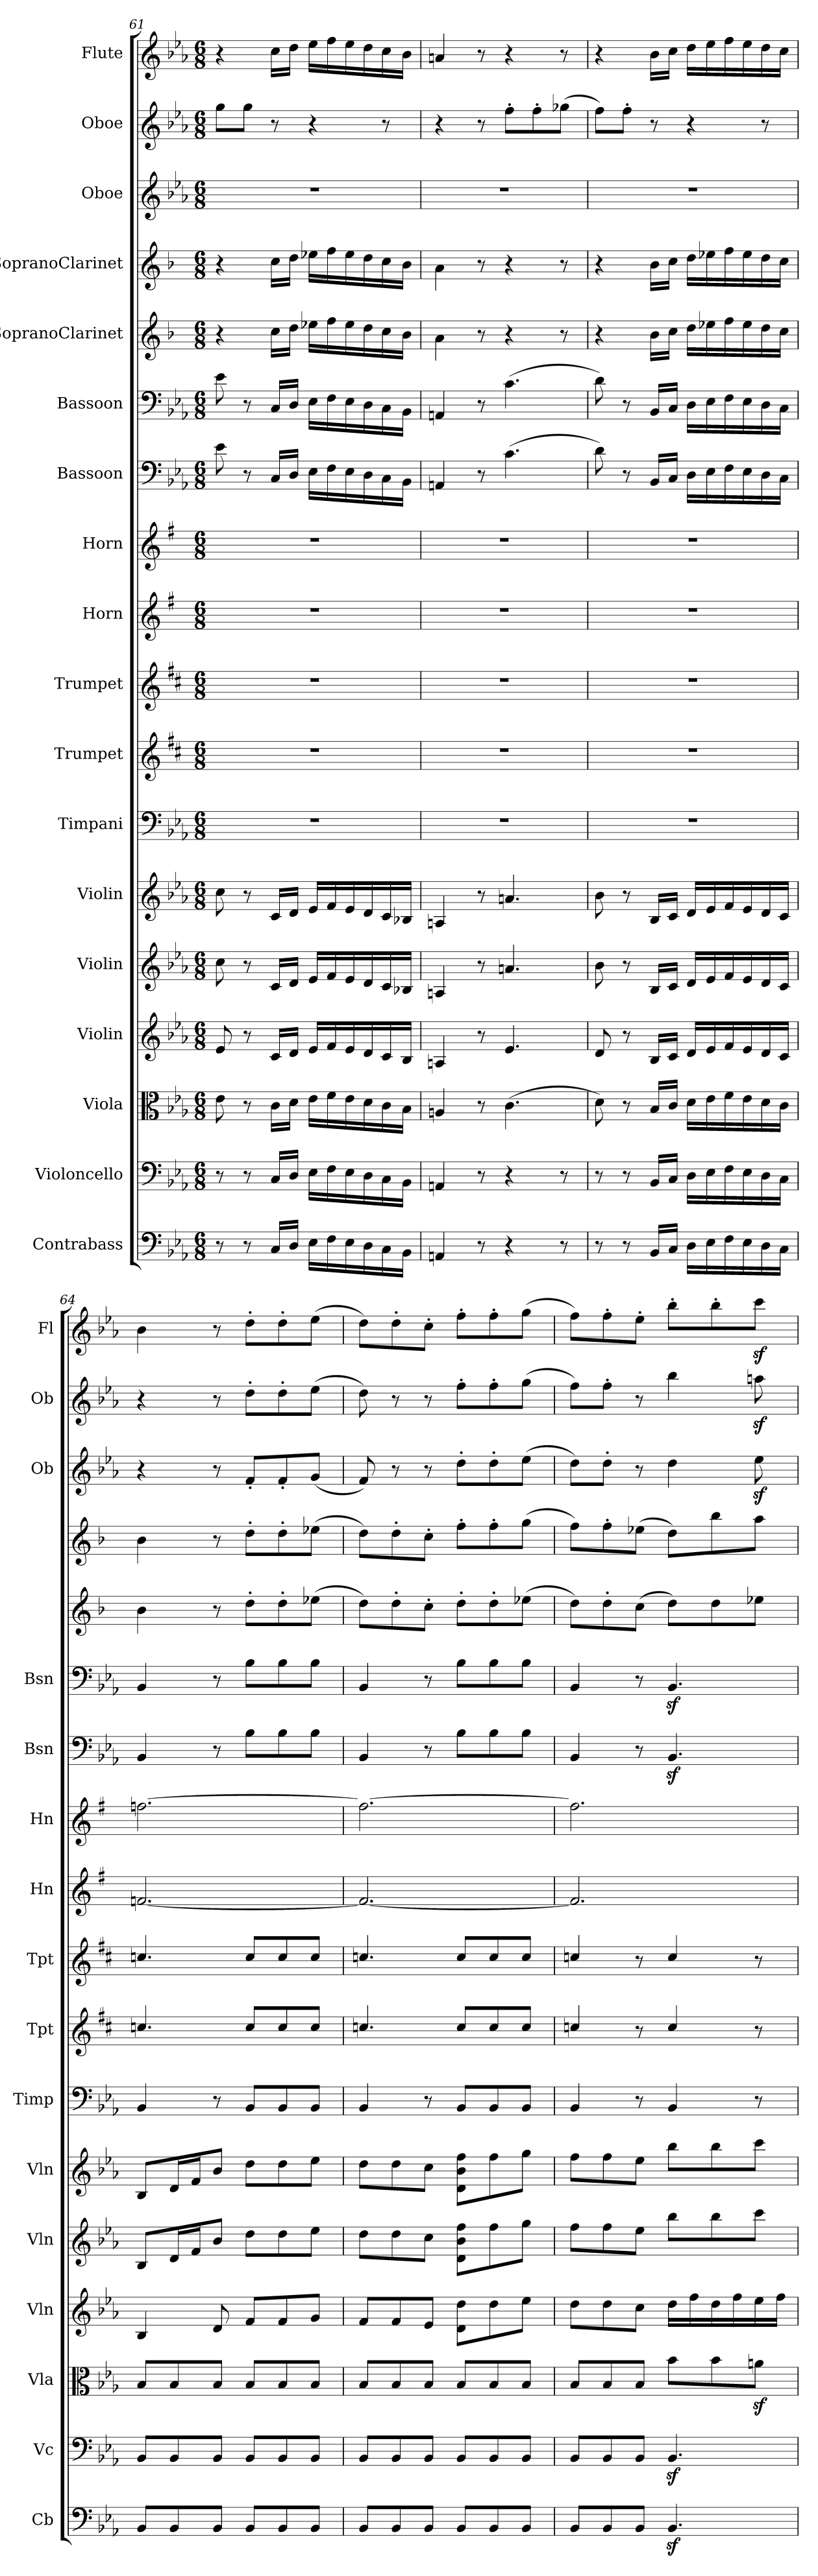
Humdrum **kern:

**kern	**kern	**kern	**kern	**kern	**kern	**kern	**kern	**kern	**kern	**kern	**kern	**kern	**kern	**kern	**kern	**kern	**kern
*part18	*part17	*part16	*part15	*part14	*part13	*part12	*part11	*part10	*part9	*part8	*part7	*part6	*part5	*part4	*part3	*part2	*part1
*staff18	*staff17	*staff16	*staff15	*staff14	*staff13	*staff12	*staff11	*staff10	*staff9	*staff8	*staff7	*staff6	*staff5	*staff4	*staff3	*staff2	*staff1
*I"Contrabass	*I"Violoncello	*I"Viola	*I"Violin	*I"Violin	*I"Violin	*I"Timpani	*I"Trumpet	*I"Trumpet	*I"Horn	*I"Horn	*I"Bassoon	*I"Bassoon	*I"SopranoClarinet	*I"SopranoClarinet	*I"Oboe	*I"Oboe	*I"Flute
*I'Cb	*I'Vc	*I'Vla	*I'Vln	*I'Vln	*I'Vln	*I'Timp	*I'Tpt	*I'Tpt	*I'Hn	*I'Hn	*I'Bsn	*I'Bsn	*	*	*I'Ob	*I'Ob	*I'Fl
*clefF4	*clefF4	*clefC3	*clefG2	*clefG2	*clefG2	*clefF4	*clefG2	*clefG2	*clefG2	*clefG2	*clefF4	*clefF4	*clefG2	*clefG2	*clefG2	*clefG2	*clefG2
*ITrd7c12	*	*	*	*	*	*	*ITrd1c2	*ITrd1c2	*ITrd4c7	*ITrd4c7	*	*	*	*	*	*	*
*k[b-e-a-]	*k[b-e-a-]	*k[b-e-a-]	*k[b-e-a-]	*k[b-e-a-]	*k[b-e-a-]	*k[b-e-a-]	*k[]	*k[]	*k[]	*k[]	*k[b-e-a-]	*k[b-e-a-]	*k[b-]	*k[b-]	*k[b-e-a-]	*k[b-e-a-]	*k[b-e-a-]
*M6/8	*M6/8	*M6/8	*M6/8	*M6/8	*M6/8	*M6/8	*M6/8	*M6/8	*M6/8	*M6/8	*M6/8	*M6/8	*M6/8	*M6/8	*M6/8	*M6/8	*M6/8
=61	=61	=61	=61	=61	=61	=61	=61	=61	=61	=61	=61	=61	=61	=61	=61	=61	=61
8r	8r	8e-\	8e-/	8cc\	8cc\	2.r	2.r	2.r	2.r	2.r	8e-\	8e-\	4r	4r	2.r	8gg\L	4r
8r	8r	8r	8r	8r	8r	.	.	.	.	.	8r	8r	.	.	.	8gg\J	.
16CC/LL	16C/LL	16c\LL	16c/LL	16c/LL	16c/LL	.	.	.	.	.	16C/LL	16C/LL	16cc\LL	16cc\LL	.	8r	16cc\LL
16DD/JJ	16D/JJ	16d\JJ	16d/JJ	16d/JJ	16d/JJ	.	.	.	.	.	16D/JJ	16D/JJ	16dd\JJ	16dd\JJ	.	.	16dd\JJ
16EE-\LL	16E-\LL	16e-\LL	16e-/LL	16e-/LL	16e-/LL	.	.	.	.	.	16E-\LL	16E-\LL	16ee-X\LL	16ee-X\LL	.	4r	16ee-\LL
16FF\	16F\	16f\	16f/	16f/	16f/	.	.	.	.	.	16F\	16F\	16ff\	16ff\	.	.	16ff\
16EE-\	16E-\	16e-\	16e-/	16e-/	16e-/	.	.	.	.	.	16E-\	16E-\	16ee-\	16ee-\	.	.	16ee-\
16DD\	16D\	16d\	16d/	16d/	16d/	.	.	.	.	.	16D\	16D\	16dd\	16dd\	.	.	16dd\
16CC\	16C\	16c\	16c/	16c/	16c/	.	.	.	.	.	16C\	16C\	16cc\	16cc\	.	8r	16cc\
16BBB-\JJ	16BB-\JJ	16B-\JJ	16B-/JJ	16B-X/JJ	16B-X/JJ	.	.	.	.	.	16BB-\JJ	16BB-\JJ	16b-\JJ	16b-\JJ	.	.	16b-\JJ
=62	=62	=62	=62	=62	=62	=62	=62	=62	=62	=62	=62	=62	=62	=62	=62	=62	=62
4AAAn/	4AAn/	4An/	4An/	4An/	4An/	2.r	2.r	2.r	2.r	2.r	4AAn/	4AAn/	4a\	4a\	2.r	4r	4an/
8r	8r	8r	8r	8r	8r	.	.	.	.	.	8r	8r	8r	8r	.	8r	8r
4r	4r	(>4.c\	4.e-/	4.an/	4.an/	.	.	.	.	.	(>4.c\	(>4.c\	4r	4r	.	8ff'\L	4r
.	.	.	.	.	.	.	.	.	.	.	.	.	.	.	.	8ff'\	.
8r	8r	.	.	.	.	.	.	.	.	.	.	.	8r	8r	.	(>8gg-X\J	8r
=63	=63	=63	=63	=63	=63	=63	=63	=63	=63	=63	=63	=63	=63	=63	=63	=63	=63
8r	8r	8d\)	8d/	8b-\	8b-\	2.r	2.r	2.r	2.r	2.r	8d\)	8d\)	4r	4r	2.r	8ff\L)	4r
8r	8r	8r	8r	8r	8r	.	.	.	.	.	8r	8r	.	.	.	8ff'\J	.
16BBB-/LL	16BB-/LL	16B-/LL	16B-/LL	16B-/LL	16B-/LL	.	.	.	.	.	16BB-/LL	16BB-/LL	16b-\LL	16b-\LL	.	8r	16b-\LL
16CC/JJ	16C/JJ	16c/JJ	16c/JJ	16c/JJ	16c/JJ	.	.	.	.	.	16C/JJ	16C/JJ	16cc\JJ	16cc\JJ	.	.	16cc\JJ
16DD\LL	16D\LL	16d\LL	16d/LL	16d/LL	16d/LL	.	.	.	.	.	16D\LL	16D\LL	16dd\LL	16dd\LL	.	4r	16dd\LL
16EE-\	16E-\	16e-\	16e-/	16e-/	16e-/	.	.	.	.	.	16E-\	16E-\	16ee-X\	16ee-X\	.	.	16ee-\
16FF\	16F\	16f\	16f/	16f/	16f/	.	.	.	.	.	16F\	16F\	16ff\	16ff\	.	.	16ff\
16EE-\	16E-\	16e-\	16e-/	16e-/	16e-/	.	.	.	.	.	16E-\	16E-\	16ee-\	16ee-\	.	.	16ee-\
16DD\	16D\	16d\	16d/	16d/	16d/	.	.	.	.	.	16D\	16D\	16dd\	16dd\	.	8r	16dd\
16CC\JJ	16C\JJ	16c\JJ	16c/JJ	16c/JJ	16c/JJ	.	.	.	.	.	16C\JJ	16C\JJ	16cc\JJ	16cc\JJ	.	.	16cc\JJ
=64	=64	=64	=64	=64	=64	=64	=64	=64	=64	=64	=64	=64	=64	=64	=64	=64	=64
8BBB-/L	8BB-/L	8B-/L	4B-/	8B-/L	8B-/L	4BB-/	4.b-X/	4.b-X/	[2.B-X/	[2.b-X\	4BB-/	4BB-/	4b-\	4b-\	4r	4r	4b-\
8BBB-/	8BB-/	8B-/	.	16d/L	16d/L	.	.	.	.	.	.	.	.	.	.	.	.
.	.	.	.	16f/J	16f/J	.	.	.	.	.	.	.	.	.	.	.	.
8BBB-/J	8BB-/J	8B-/J	8d/	8b-/J	8b-/J	8r	.	.	.	.	8r	8r	8r	8r	8r	8r	8r
8BBB-/L	8BB-/L	8B-/L	8f/L	8dd\L	8dd\L	8BB-/L	8b-/L	8b-/L	.	.	8B-\L	8B-\L	8dd'\L	8dd'\L	8f'/L	8dd'\L	8dd'\L
8BBB-/	8BB-/	8B-/	8f/	8dd\	8dd\	8BB-/	8b-/	8b-/	.	.	8B-\	8B-\	8dd'\	8dd'\	8f'/	8dd'\	8dd'\
8BBB-/J	8BB-/J	8B-/J	8g/J	8ee-\J	8ee-\J	8BB-/J	8b-/J	8b-/J	.	.	8B-\J	8B-\J	(>8ee-X\J	(>8ee-X\J	(<8g/J	(>8ee-\J	(>8ee-\J
=65	=65	=65	=65	=65	=65	=65	=65	=65	=65	=65	=65	=65	=65	=65	=65	=65	=65
8BBB-/L	8BB-/L	8B-/L	8f/L	8dd\L	8dd\L	4BB-/	4.b-X/	4.b-X/	2.B-/_	2.b-\_	4BB-/	4BB-/	8dd\L)	8dd\L)	8f/)	8dd\)	8dd\L)
8BBB-/	8BB-/	8B-/	8f/	8dd\	8dd\	.	.	.	.	.	.	.	8dd'\	8dd'\	8r	8r	8dd'\
8BBB-/J	8BB-/J	8B-/J	8e-/J	8cc\J	8cc\J	8r	.	.	.	.	8r	8r	8cc'\J	8cc'\J	8r	8r	8cc'\J
8BBB-/L	8BB-/L	8B-/L	8d\ 8dd\L	8d\ 8b-\ 8ff\L	8d\ 8b-\ 8ff\L	8BB-/L	8b-/L	8b-/L	.	.	8B-\L	8B-\L	8dd'\L	8ff'\L	8dd'\L	8ff'\L	8ff'\L
8BBB-/	8BB-/	8B-/	8dd\	8ff\	8ff\	8BB-/	8b-/	8b-/	.	.	8B-\	8B-\	8dd'\	8ff'\	8dd'\	8ff'\	8ff'\
8BBB-/J	8BB-/J	8B-/J	8ee-\J	8gg\J	8gg\J	8BB-/J	8b-/J	8b-/J	.	.	8B-\J	8B-\J	(>8ee-X\J	(>8gg\J	(>8ee-\J	(>8gg\J	(>8gg\J
=66	=66	=66	=66	=66	=66	=66	=66	=66	=66	=66	=66	=66	=66	=66	=66	=66	=66
8BBB-/L	8BB-/L	8B-/L	8dd\L	8ff\L	8ff\L	4BB-/	4b-X/	4b-X/	2.B-/]	2.b-\]	4BB-/	4BB-/	8dd\L)	8ff\L)	8dd\L)	8ff\L)	8ff\L)
8BBB-/	8BB-/	8B-/	8dd\	8ff\	8ff\	.	.	.	.	.	.	.	8dd'\	8ff'\	8dd'\J	8ff'\J	8ff'\
8BBB-/J	8BB-/J	8B-/J	8cc\J	8ee-\J	8ee-\J	8r	8r	8r	.	.	8r	8r	(>8cc\J	(>8ee-X\J	8r	8r	8ee-'\J
4.BBB-z</	4.BB-z</	8b-\L	16dd\LL	8bb-\L	8bb-\L	4BB-/	4b-/	4b-/	.	.	4.BB-z</	4.BB-z</	8dd\L)	8dd\L)	4dd\	4bb-\	8bb-'\L
.	.	.	16ff\	.	.	.	.	.	.	.	.	.	.	.	.	.	.
.	.	8b-\	16dd\	8bb-\	8bb-\	.	.	.	.	.	.	.	8dd\	8bb-\	.	.	8bb-'\
.	.	.	16ff\	.	.	.	.	.	.	.	.	.	.	.	.	.	.
.	.	8anz<\J	16ee-\	8ccc\J	8ccc\J	8r	8r	8r	.	.	.	.	8ee-X\J	8aa\J	8ee-z<\	8aanz<\	8cccz<\J
.	.	.	16ff\JJ	.	.	.	.	.	.	.	.	.	.	.	.	.	.
=	=	=	=	=	=	=	=	=	=	=	=	=	=	=	=	=	=
*-	*-	*-	*-	*-	*-	*-	*-	*-	*-	*-	*-	*-	*-	*-	*-	*-	*-
